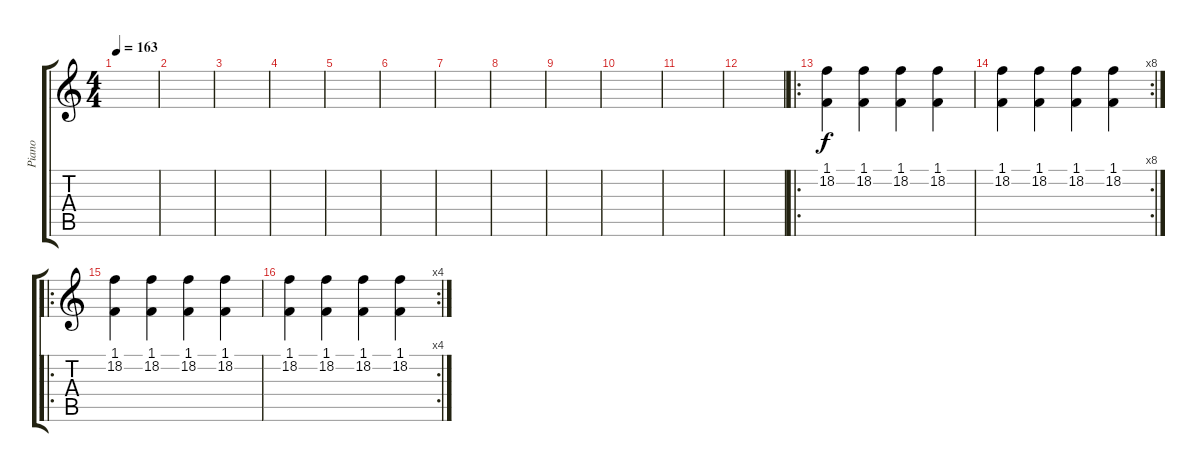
\track ("Piano" "Piano") {instrument acousticgrandpiano}
\staff {score tabs}
\tuning (E4 B3 G3 D3 A2 E2) {hide}
\ts (4 4)
\tempo 163
\clef g2
\ks c
|
|
|
|
|
|
|
|
|
|
|
|
\ro
(1.1 18.2).4 (1.1 18.2).4 (1.1 18.2).4 (1.1 18.2).4 |
\rc 8
(1.1 18.2).4 (1.1 18.2).4 (1.1 18.2).4 (1.1 18.2).4 |
\ro
(1.1 18.2).4 (1.1 18.2).4 (1.1 18.2).4 (1.1 18.2).4 |
\rc 4
(1.1 18.2).4 (1.1 18.2).4 (1.1 18.2).4 (1.1 18.2).4
